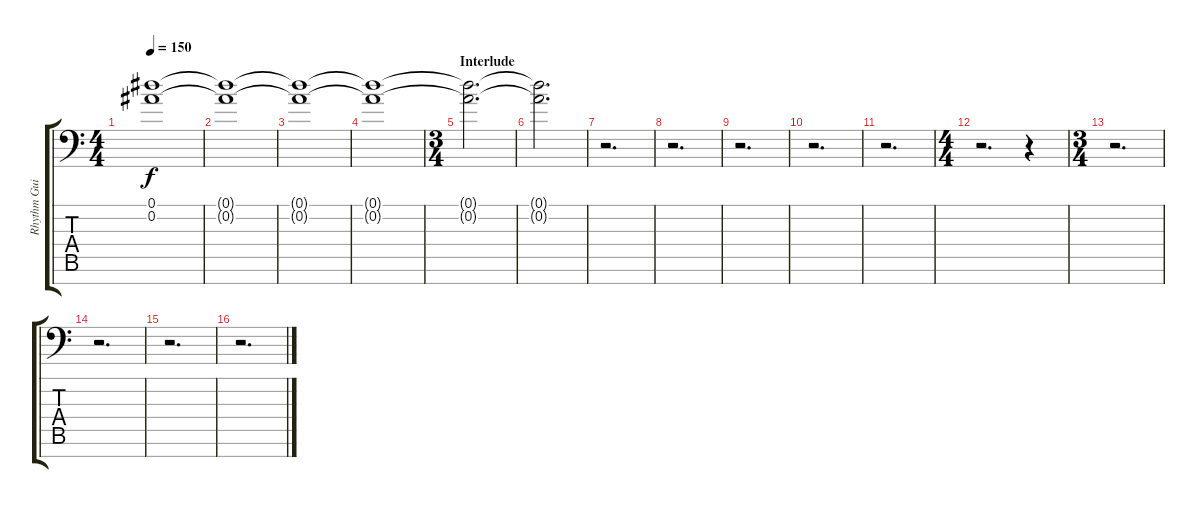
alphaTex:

\track ("Rhythm Guitar Right" "Rhythm Gui") {instrument distortionguitar}
\staff {score tabs}
\tuning (Eb4 Bb3 Gb3 Db3 Ab2 Eb2 Bb1) {hide}
\ts (4 4)
\tempo 150
\clef f4
\ks c
(0.1 0.2).1{dy f} |
(0.1{t} 0.2{t}).1 |
(0.1{t} 0.2{t}).1 |
(0.1{t} 0.2{t}).1 |
\ts (3 4)
\section ("" "Interlude")
(0.1{t} 0.2{t}).2{d} |
(0.1{t} 0.2{t}).2{d} |
r.2{d} |
r.2{d} |
r.2{d} |
r.2{d} |
r.2{d} |
\ts (4 4)
r.2{d} r.4 |
\ts (3 4)
r.2{d} |
r.2{d} |
r.2{d} |
r.2{d}
